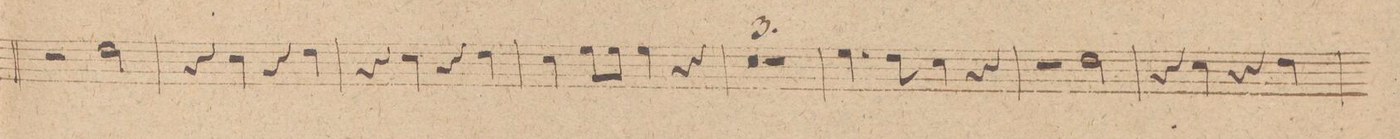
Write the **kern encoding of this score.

**kern	**dynam
*I"Corno 1mo in C.	*
*clefG2	*
*k[]	*
*met(c|)	*
*M2/2	*
2r	.
2dd\	.
=127	=127
4r	.
4cc\	.
4r	.
4dd\	.
=128	=128
4r	.
4cc\	.
4r	.
4dd\	.
=129	=129
4cc\	.
8ee\L	.
8ee\J	.
4ee\	.
4r	.
=130	=130
0r	.
=131	=131
=132	=132
1r	.
=133	=133
4.ee\	.
8dd\	.
4cc\	.
4r	.
=134	=134
2r	.
2dd\	.
=135	=135
4r	.
4cc\	.
4r	.
4dd\	.
=136	=136
*-	*-
